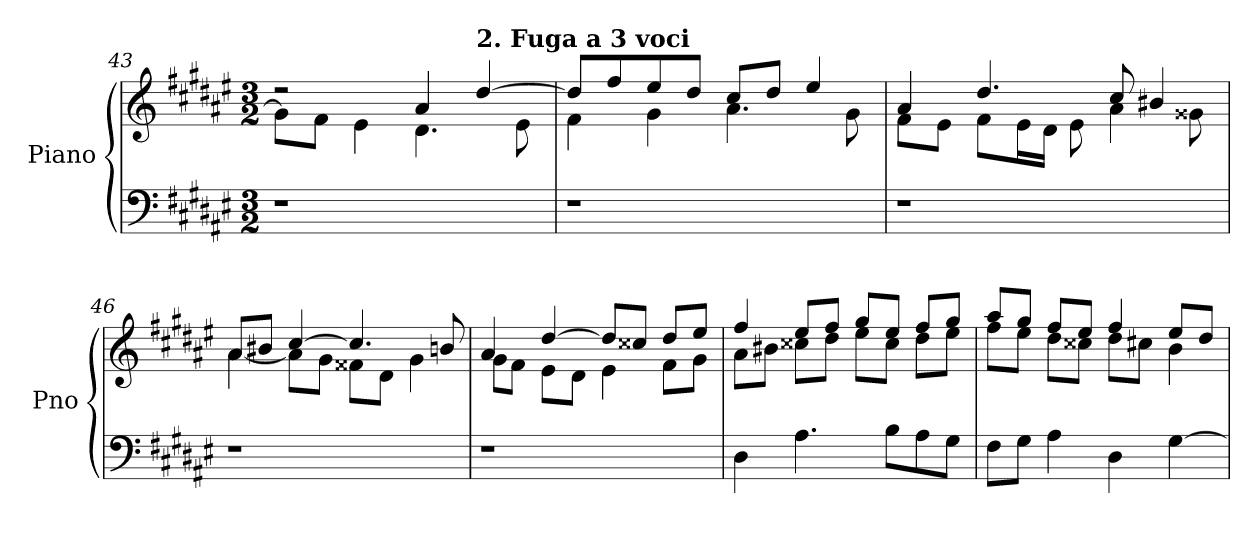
**kern	**kern
*part1	*part1
*staff2	*staff1
*I"Piano	*
*I'Pno	*
*clefF4	*clefG2
*k[f#c#g#d#a#e#]	*k[f#c#g#d#a#e#]
*F#:	*F#:
*M3/2	*M3/2
=43	=43
*	*^
1r	2r	8g#\L]
.	.	8f#\J
.	.	4e#\
.	4a#/	4.d#\
!	!LO:TX:a:B:t=2. Fuga a 3 voci	!
.	[4dd#/	.
.	.	8e#\
=44	=44	=44
1r	8dd#/L]	4f#\
.	8ff#/	.
.	8ee#/	4g#\
.	8dd#/J	.
.	8cc#/L	4.a#\
.	8dd#/J	.
.	4ee#/	.
.	.	8g#\
=45	=45	=45
1r	4a#/	8f#\L
.	.	8e#\J
.	4.dd#/	8f#\L
.	.	16e#\L
.	.	16d#\JJ
.	.	8e#\
.	8cc#/	4a#\
.	4b#X/	.
.	.	8g##X\
!!LO:LB:g=z	!!
=46	=46	=46
*^	*	*
1r	1ryy	8a#/L	[4a#\
.	.	8b#X/J	.
.	.	[4cc#/	8a#\L]
.	.	.	8g#\J
.	.	4.cc#/]	8f##X\L
.	.	.	8d#\J
.	.	.	4g#\
.	.	8bn/	.
=47	=47	=47	=47
1ryy	1r	4a#/	8g#\L
.	.	.	8f#\J
.	.	[4dd#/	8e#\L
.	.	.	8d#\J
.	.	8dd#L]	4e#\
.	.	8cc##XJ	.
.	.	8dd#L	8f#L
.	.	8ee#J	8g#J
=48	=48	=48	=48
1ryy	4D#\	4ff#/	8a#L
.	.	.	8b#X\J
.	4.A#\	8ee#/L	8cc##XL
.	.	8ff#/J	8dd#J
.	.	8gg#L	8ee#L
.	8B\L	8ee#/J	8cc##\J
.	8A#\	8ff#/L	8dd#\L
.	8G#\J	8gg#/J	8ee#\J
=49	=49	=49	=49
1ryy	8F#\L	8aa#/L	8ff#\L
.	8G#\J	8gg#/J	8ee#\J
.	4A#\	8ff#/L	8dd#\L
.	.	8ee#/J	8cc##X\J
.	4D#\	4ff#/	8dd#\L
.	.	.	8cc#X\J
.	[4G#\	8ee#/L	4b\
.	.	8dd#/J	.
*v	*v	*	*
*	*v	*v
=	=
*-	*-
